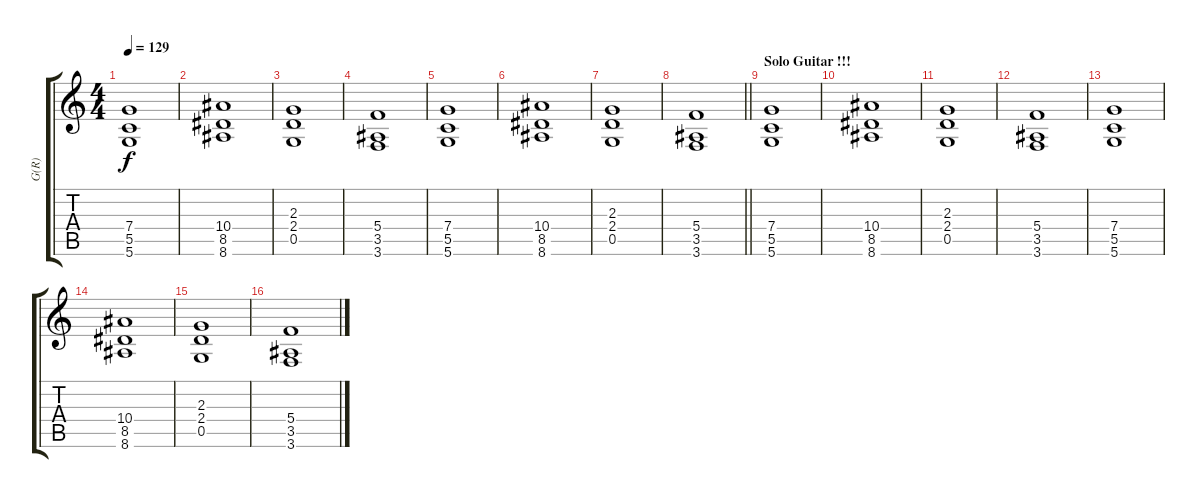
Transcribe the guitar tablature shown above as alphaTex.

\track ("G(R)" "G(R)") {instrument overdrivenguitar}
\staff {score tabs}
\tuning (D4 A3 F3 C3 G2 D2) {hide}
\ts (4 4)
\tempo 129
\clef g2
\ks c
(7.4 5.5 5.6).1{dy f} |
(10.4 8.5 8.6).1 |
(2.3 2.4 0.5).1 |
(5.4 3.5 3.6).1 |
(7.4 5.5 5.6).1 |
(10.4 8.5 8.6).1 |
(2.3 2.4 0.5).1 |
\barLineRight lightlight
(5.4 3.5 3.6).1 |
\section ("" "Solo Guitar !!!")
(7.4 5.5 5.6).1 |
(10.4 8.5 8.6).1 |
(2.3 2.4 0.5).1 |
(5.4 3.5 3.6).1 |
(7.4 5.5 5.6).1 |
(10.4 8.5 8.6).1 |
(2.3 2.4 0.5).1 |
(5.4 3.5 3.6).1
